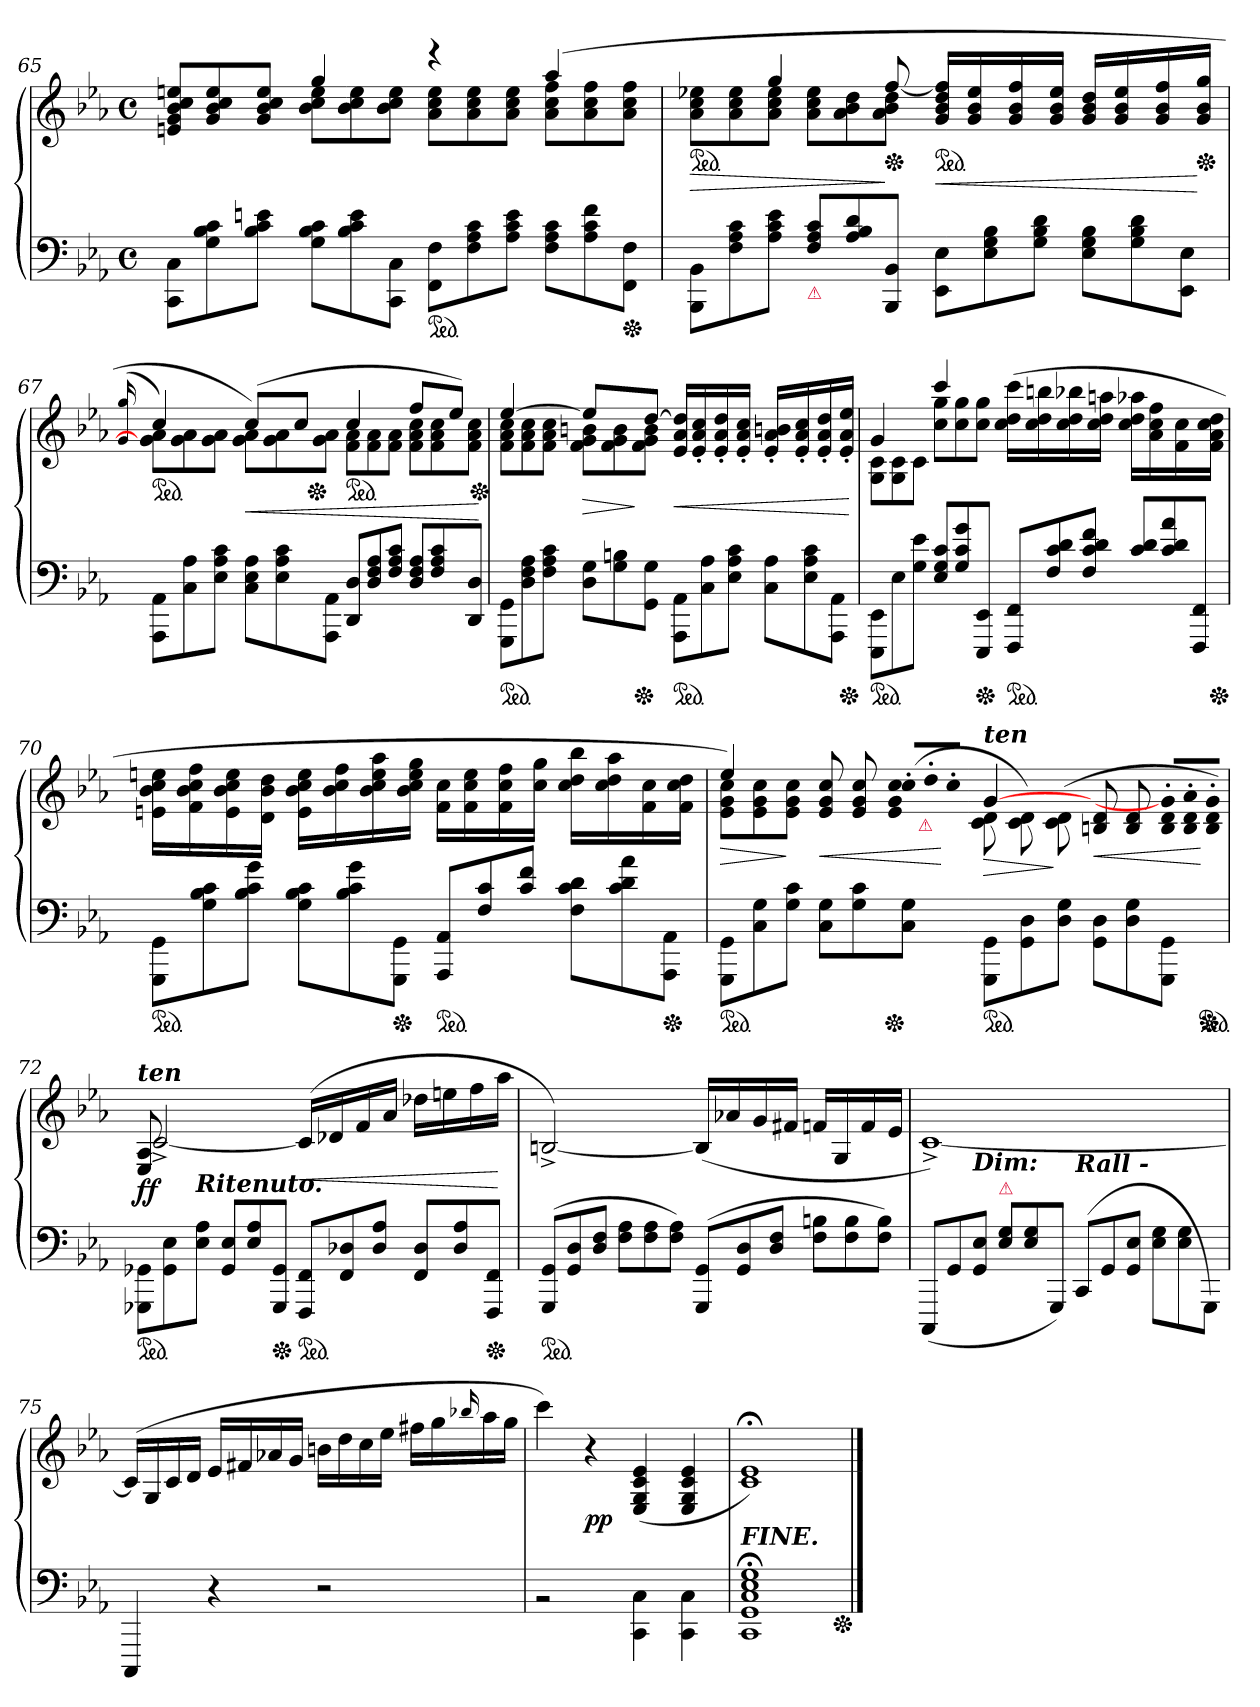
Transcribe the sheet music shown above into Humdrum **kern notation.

**kern	**kern	**dynam
*part1	*part1	*part1
*staff2	*staff1	*staff1/2
*clefF4	*clefG2	*
*k[b-e-a-]	*k[b-e-a-]	*
*M4/4	*M4/4	*
*met(c)	*met(c)	*
=65	=65	=65
*	*^	*
*Xtuplet	*	*Xtuplet	*
12CC 12CL	4reeeyy	12en 12g 12b- 12cc 12eenL	.
12G 12B- 12c	.	12g 12b- 12cc 12ee	.
12B- 12c 12enJ	.	12g 12b- 12cc 12eeJ	.
12G 12B- 12cL	4gg	12b- 12cc 12eeL	.
12B- 12c 12e	.	12b- 12cc 12ee	.
12CC 12CJ	.	12b- 12cc 12eeJ	.
*ped	*	*	*
12FF 12FL	4reee	12a- 12cc 12eeL	.
12F 12A- 12c	.	12a- 12cc 12ee	.
12A- 12c 12eJ	.	12a- 12cc 12eeJ	.
12F 12A- 12cL	(>4aa-	12a- 12cc 12ffL	.
12A- 12c 12f	.	12a- 12cc 12ff	.
*Xped	*	*	*
12FF 12FJ	.	12a- 12cc 12ffJ	.
=66	=66	=66	=66
*	*ped	*	*
12BBB- 12BB-L	12a-\ 12cc\ 12ee-X\L	6rcccyy	>
12F 12A- 12c	12a- 12cc 12ee-	.	.
12A- 12c 12e-J	12a- 12cc 12ee-J	6gg/	.
!LO:TX:b:color=crimson:t=⚠	!	!	!
12F 12A- 12cL	12a-\ 12cc\ 12ee-\L	.	.
12A- 12B- 12d	12a- 12b- 12dd	12rcccyy	.
*	*Xped	*	*
12BBB- 12BB-J	12a- 12b- 12ddJ	[12ff/	]
*	*ped	*	*
12EE- 12E-L	2rgggyy	16g/ 16b-/ 16dd/ 16ff]/LL	<
.	.	16g 16b- 16ee-	.
12E- 12G 12B-	.	.	.
.	.	16g 16b- 16ff	.
12G 12B- 12dJ	.	.	.
.	.	16g 16b- 16ee-JJ	.
12E- 12G 12B-L	.	16g/ 16b-/ 16dd/LL	.
.	.	16g 16b- 16ee-	.
12G 12B- 12d	.	.	.
.	.	16g 16b- 16ff	.
12EE- 12E-J	.	.	.
*	*Xped	*	*
.	.	16g 16b- 16ggJJ	[
=67	=67	=67	=67
.	(>16qqg/ 16qqgg/	.	.
*	*ped	*	*
12AAA-\ 12AA-\L	4cc)	12g] 12a-L	.
12C 12A-	.	12g 12a-	.
12E- 12A- 12cJ	.	12g 12a-J	.
12C\ 12E-\ 12A-\L	(>8ccL)	12g 12a-L	<
12E- 12A- 12c	.	12g 12a-	.
.	8ccJ	.	.
*	*Xped	*	*
12AAA- 12AA-J	.	12g 12a-J	.
*	*ped	*	*
12DD 12DL	4cc	12f 12a-L	.
12D 12F 12A-	.	12f 12a-	.
12F 12A- 12cJ	.	12f 12a-J	.
12D 12F 12A-L	8ffL	12f 12a- 12ccL	.
12F 12A- 12c	.	12f 12a- 12cc	.
.	8ee-J)	.	.
12DD 12DJ	.	12f 12a- 12ccJ	.
*	*v	*v	*
.	.	[
*	*Xped	*
=68	=68	=68
*	*^	*
!LO:TX:b:color=crimson:t=⚠	!	!	!
*ped	*	*	*
12GGG\ 12GG\L	[4ee-	12f 12a- 12ccL	.
12D 12F 12A-	.	12f 12a- 12cc	.
12F 12A- 12cJ	.	12f 12a- 12ccJ	.
12D\ 12G\L	12ee-L]	12f 12g 12bnL	>
12G 12Bn	12raayy	12f 12g 12b	.
*Xped	*	*	*
12GG 12GJ	[12ddJ	12f 12g 12bJ	]
*ped	*	*	*
12AAA-\ 12AA-\L	16e- 16a- 16dd]LL	2rAyy	<
.	16e-'> 16a-'> 16cc'>	.	.
12C 12A-	.	.	.
.	16e-'> 16a-'> 16dd'>	.	.
12E- 12A- 12cJ	.	.	.
.	16e-'> 16a-'> 16cc'>JJ	.	.
12C\ 12A-\L	16e-'> 16a-'> 16bn'>LL	.	.
.	16e-'> 16a-'> 16cc'>	.	.
12E- 12A- 12c	.	.	.
.	16e-'> 16a-'> 16dd'>	.	.
12AAA- 12AA-J	.	.	.
*Xped	*	*	*
.	16e-'> 16a-'> 16ee-'>JJ	.	.
*	*v	*v	*
.	.	[
=69	=69	=69
*	*^	*
!LO:TX:a:color=crimson:t=⚠	!	!	!
*ped	*	*	*
12EEE-\ 12EE-\L	4g	12G 12cL	.
12E-	.	12G 12c	.
12G 12e-J	.	12cJ	.
12E- 12G 12cL	4ccc	12cc 12ggL	.
12G 12c 12g	.	12cc 12gg	.
*Xped	*	*	*
12EEE- 12EE-J	.	12cc 12ggJ	.
*ped	*	*	*
12FFF 12FFL	(>16cc 16dd 16cccLL	2rcyy	.
.	16cc 16dd 16bbn	.	.
12F 12c 12d	.	.	.
.	16cc 16dd 16bb-X	.	.
12F 12c 12d 12fJ	.	.	.
.	16cc 16dd 16aanJJ	.	.
12c 12dL	16cc 16dd 16aa-XLL	.	.
.	16a- 16cc 16ff	.	.
12c 12d 12a-	.	.	.
.	16f 16cc	.	.
12FFF 12FFJ	.	.	.
*Xped	*	*	*
.	16f 16a- 16cc 16ddJJ	.	.
*	*v	*v	*
=70	=70	=70
!LO:TX:a:color=crimson:t=⚠	!	!
*ped	*	*
12GGG 12GGL	16en\ 16b-\ 16cc\ 16een\LL	.
.	16f 16b- 16cc 16ff	.
12G 12B- 12c	.	.
.	16e 16b- 16cc 16ee	.
12B- 12c 12gJ	.	.
.	16d 16b- 16ddJJ	.
12G 12B- 12cL	16e 16b- 16cc 16eeLL	.
.	16b- 16cc 16ff	.
12B- 12c 12g	.	.
.	16b- 16cc 16ee 16aa-	.
*Xped	*	*
12GGG 12GGJ	.	.
.	16b- 16cc 16ee 16ggJJ	.
*ped	*	*
12AAA- 12AA-L	16f 16ccLL	.
.	16f 16cc 16ee	.
12F 12c	.	.
.	16f 16cc 16ff	.
12c 12fJ	.	.
.	16cc 16ggJJ	.
12F 12c 12dL	16cc 16dd 16bb-LL	.
.	16cc 16dd 16aa-	.
12c 12d 12a-	.	.
.	16f 16cc	.
*Xped	*	*
12AAA- 12AA-J	.	.
.	16f 16cc 16ddJJ	.
=71	=71	=71
*	*^	*
*ped	*	*	*
12GGG\ 12GG\L	4ee-)	12e- 12g 12ccL	>
12C 12G	.	12e- 12g 12cc	.
12G 12cJ	.	12e- 12g 12ccJ	]
12C 12GL	6ryy	12e- 12g 12ccL	<
12G 12c	.	12e- 12g 12cc	.
!	!LO:N:vis=16	!LO:N:vis=4	!
*Xped	*	*	*
12C 12GJ	(36cc'LL	12e- 12g 12cc	.
!	!LO:TX:b:color=crimson:t=⚠	!	!
!	!LO:N:vis=16	!	!
.	36dd'	.	.
!	!LO:N:vis=16	!	!
.	36cc'JJ	.	[
!	!LO:TX:a:Bi:t=ten	!	!
*ped	*	*	*
12GGG\ 12GG\L	[>4g	12c 12dL	>
12GG 12D	.	12c 12d)	.
12D 12GJ	.	(>12c 12dJ	]
12GG\ 12D\L	6ryy	12Bn 12dL	<
12D 12G	.	12B 12d	.
!	!LO:N:vis=16	!LO:N:vis=4	!
12GGG 12GGJ	36g'>LL]	12B 12d	.
!	!LO:N:vis=16	!	!
.	36B'> 36d'> 36a-'>	.	.
!	!LO:N:vis=16	!	!
*Xped	*	*	*
.	36B'> 36d'> 36g'>JJ)	.	[
*ped	*	*	*
=72	=72	=72	=72
!	!LO:TX:a:Bi:t=ten	!	!
*ped	*	*	*
12GGG-X\ 12GG-X\L	8E-/ 8A-/	[2c^>/	ff
12GG-\ 12E-\	.	.	.
.	8reyy	.	.
!LO:TX:a:Bi:t=Ritenuto.	!	!	!
12E- 12A-J	.	.	.
12GG- 12E-L	2.reyy	.	.
12E- 12A-	.	.	.
*Xped	*	*	*
12GGG- 12GG-J	.	.	.
*ped	*	*	*
12FFF 12FFL	.	(>16c/LL]	<
.	.	16d-X	.
12FF 12D-X	.	.	.
.	.	16f	.
12D- 12A-J	.	.	.
.	.	16a-JJ	.
12FF 12D-L	.	16dd-XLL	.
.	.	16een	.
12D- 12A-	.	.	.
.	.	16ff	.
*Xped	*	*	*
12FFF 12FFJ	.	.	.
.	.	16aa-JJ	[
*	*v	*v	*
=73	=73	=73
*ped	*	*
(12GGG 12GGL	[2Bn^>)	.
12GG 12D	.	.
12D 12FJ	.	.
12F 12A-L	.	.
12F 12A-	.	.
12F 12A-J)	.	.
(12GGG 12GGL	(<16BLL]	.
.	16a-X	.
12GG 12D	.	.
.	16g	.
12D 12FJ	.	.
.	16f#XJJ	.
12F 12BnL	16fnLL	.
.	16G	.
12F 12B	.	.
.	16f	.
12F 12BJ)	.	.
.	16e-JJ	.
=74	=74	=74
!	!LO:TX:a:color=crimson:t=⚠	!
*	*^	*
*	*	*^	*
(<12CCCL	[1c^<)	6ryy	2ryy	.
12GG	.	.	.	.
!	!	!LO:TX:c:Bi:t=Dim&colon;	!	!
12GG 12E-J	.	3%2ryy	.	.
!LO:TX:a:color=crimson:t=⚠	!	!	!	!
12E- 12GL	.	.	.	.
12E- 12G	.	.	.	.
12GGGJ)	.	.	.	.
!	!	!	!LO:TX:b:Bi:t=Rall -	!
(<12CC/L	.	.	2ryy	.
12GG	.	.	.	.
12GG 12E-J	.	.	.	.
12E-\ 12G\L	.	.	.	.
12E- 12G	.	6ryy	.	.
12GGGJ)	.	.	.	.
*	*v	*v	*v	*
=75	=75	=75
4CCC	(>16cLL]	.
.	16G	.
.	16c	.
.	16dJJ	.
4r	16e-LL	.
.	16f#X	.
.	16a-X	.
.	16gJJ	.
2r	16bnLL	.
.	16dd	.
.	16cc	.
.	16ee-JJ	.
.	16ff#XLL	.
.	16gg	.
.	16qqbb-X/	.
.	16aa-	.
.	16ggJJ	.
=76	=76	=76
2rBB	4ccc)	.
.	4r	pp
4CC\ 4C\	(4E-/ 4G/ 4c/ 4e-/	.
4CC\ 4C\	4E-/ 4G/ 4c/ 4e-/	.
=77	=77	=77
!LO:TX:a:Bi:t=FINE.	!	!
1CC; 1GG; 1C; 1E-; 1G;	1c;< 1e-;<)	.
*Xped	*	*
==	==	==
*-	*-	*-
